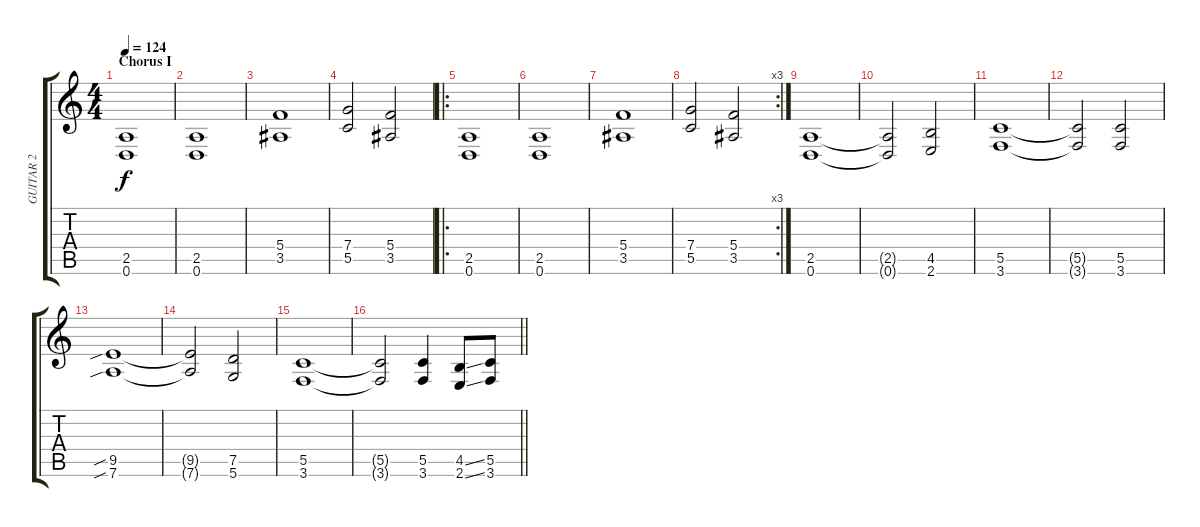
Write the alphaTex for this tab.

\track ("GUITAR 2" "GUITAR 2") {instrument overdrivenguitar}
\staff {score tabs}
\tuning (D4 A3 F3 C3 G2 D2) {hide}
\ts (4 4)
\section ("" "Chorus I")
\tempo 124
\clef g2
\ks c
(2.5 0.6).1{dy f} |
(2.5 0.6).1 |
(5.4 3.5).1 |
(7.4 5.5).2 (5.4 3.5).2 |
\ro
(2.5 0.6).1 |
(2.5 0.6).1 |
(5.4 3.5).1 |
\rc 3
(7.4 5.5).2 (5.4 3.5).2 |
(2.5 0.6).1 |
(2.5{t} 0.6{t}).2 (4.5 2.6).2 |
(5.5 3.6).1 |
(5.5{t} 3.6{t}).2 (5.5 3.6).2 |
(9.5{sib} 7.6{sib}).1 |
(9.5{t} 7.6{t}).2 (7.5 5.6).2 |
(5.5 3.6).1 |
\barLineRight lightlight
(5.5{t} 3.6{t}).2 (5.5 3.6).4 (4.5{ss} 2.6{ss}).8 (5.5 3.6).8
